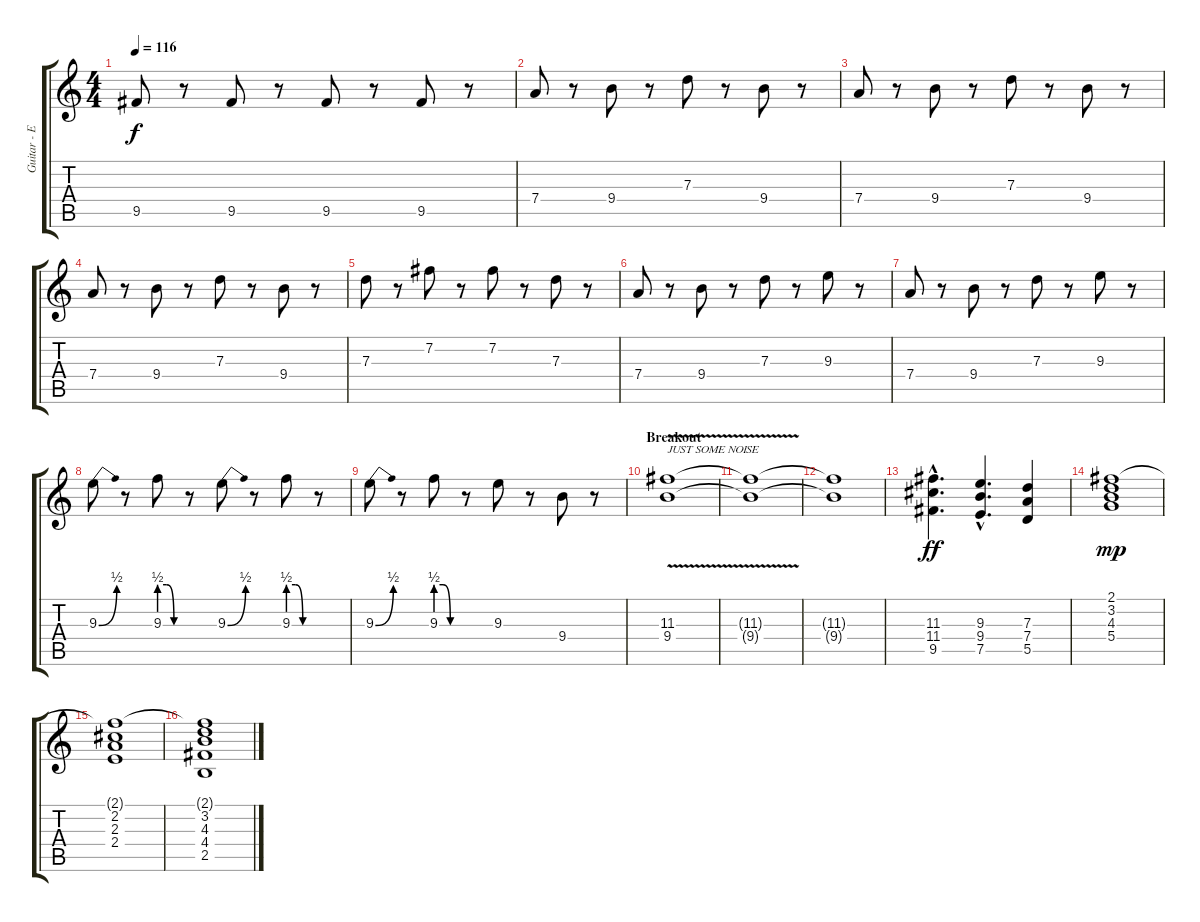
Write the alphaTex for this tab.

\track ("Guitar - Effects" "Guitar - E") {instrument electricguitarclean}
\staff {score tabs}
\tuning (E4 B3 G3 D3 A2 E2) {hide}
\ts (4 4)
\tempo 116
\clef g2
\ks c
9.5.8{dy f} r.8 9.5.8 r.8 9.5.8 r.8 9.5.8 r.8 |
7.4.8 r.8 9.4.8 r.8 7.3.8 r.8 9.4.8 r.8 |
7.4.8 r.8 9.4.8 r.8 7.3.8 r.8 9.4.8 r.8 |
7.4.8 r.8 9.4.8 r.8 7.3.8 r.8 9.4.8 r.8 |
7.3.8 r.8 7.2.8 r.8 7.2.8 r.8 7.3.8 r.8 |
7.4.8 r.8 9.4.8 r.8 7.3.8 r.8 9.3.8 r.8 |
7.4.8 r.8 9.4.8 r.8 7.3.8 r.8 9.3.8 r.8 |
9.3{be (bend 0 0 60 2)}.8 r.8 9.3{be (custom 0 2 20 2 40 0 60 0)}.8 r.8 9.3{be (bend 0 0 60 2)}.8 r.8 9.3{be (custom 0 2 20 2 40 0 60 0)}.8 r.8 |
9.3{be (bend 0 0 60 2)}.8 r.8 9.3{be (custom 0 2 20 2 40 0 60 0)}.8 r.8 9.3.8 r.8 9.4.8 r.8 |
\section ("" "Breakout")
(11.3 9.4{v}).1{txt "JUST SOME NOISE" volume 0 instrument distortionguitar} |
(11.3{t} 9.4{t}).1 |
(11.3{t} 9.4{t}).1 |
(11.3{hac} 11.4{hac} 9.5{hac}).4{d dy ff volume 8 instrument distortionguitar} (9.3{hac} 9.4{hac} 7.5{hac}).4{d} (7.3 7.4 5.5).4 |
(2.1 3.2 4.3 5.4).1{dy mp} |
(2.1{t} 2.2 2.3 2.4).1 |
(2.1{t} 3.2 4.3 4.4 2.5).1
